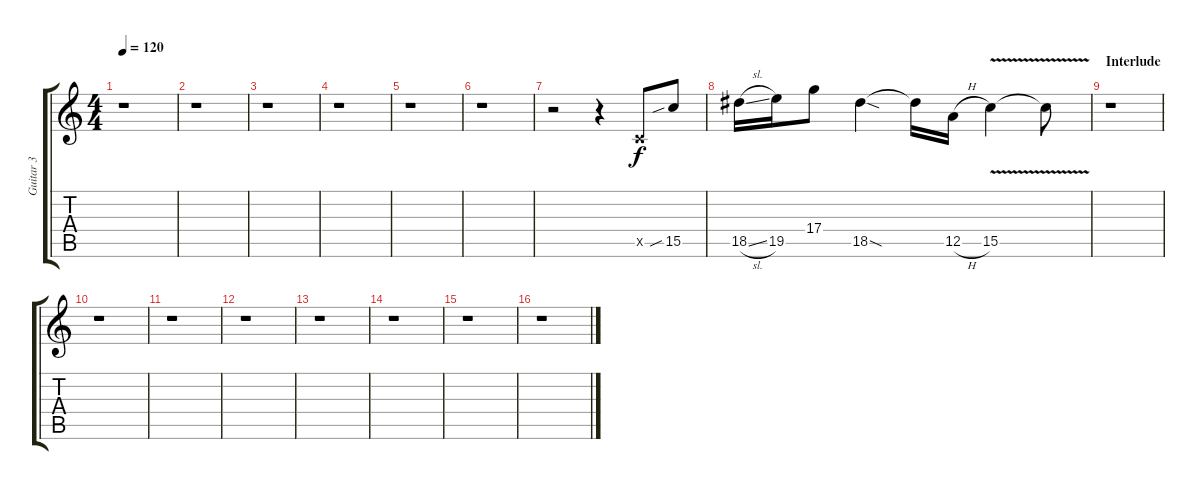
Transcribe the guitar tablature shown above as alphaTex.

\track ("Guitar 3" "Guitar 3") {instrument distortionguitar}
\staff {score tabs}
\tuning (E4 B3 G3 D3 A2 E2) {hide}
\ts (4 4)
\tempo 120
\clef g2
\ks c
r.1{dy f} |
r.1 |
r.1 |
r.1 |
r.1 |
r.1 |
r.2 r.4 3.5{x}.8 15.5{sib}.8 |
18.5{sl}.16 19.5.16 17.4.8 18.5{sod}.4 18.5{t}.16 12.5{h}.16 15.5{v}.4 15.5{t}.8 |
\section ("" "Interlude")
r.1 |
r.1 |
r.1 |
r.1 |
r.1 |
r.1 |
r.1 |
r.1
